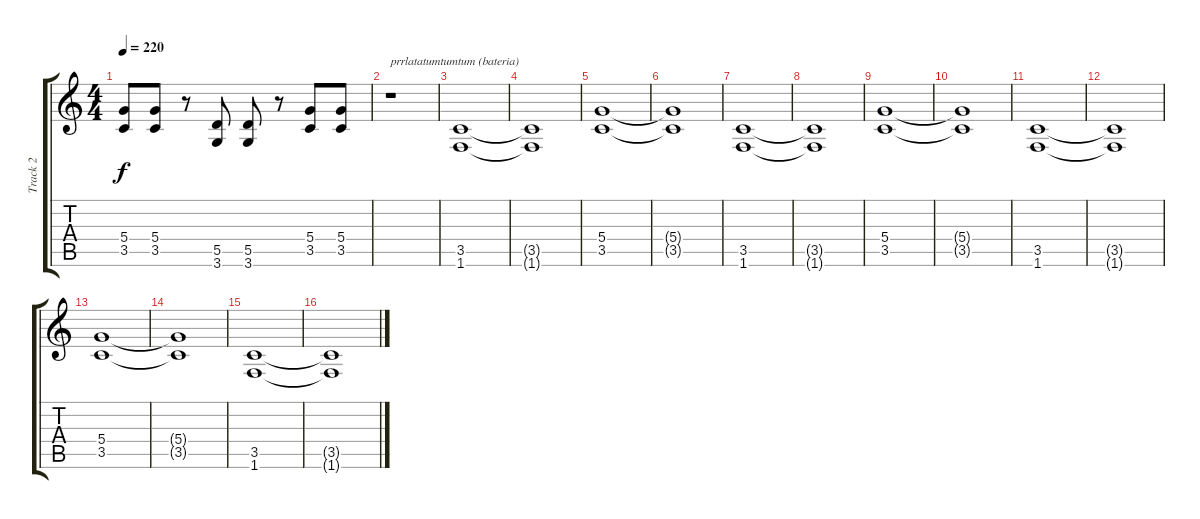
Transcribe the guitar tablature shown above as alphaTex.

\track ("Track 2" "Track 2") {instrument distortionguitar}
\staff {score tabs}
\tuning (E4 B3 G3 D3 A2 E2) {hide}
\ts (4 4)
\tempo 220
\clef g2
\ks c
(5.4 3.5).8{dy f} (5.4 3.5).8 r.8 (5.5 3.6).8 (5.5 3.6).8 r.8 (5.4 3.5).8 (5.4 3.5).8 |
r.1{txt "prrlatatumtumtum (bateria)"} |
(3.5 1.6).1 |
(3.5{t} 1.6{t}).1 |
(5.4 3.5).1 |
(5.4{t} 3.5{t}).1 |
(3.5 1.6).1 |
(3.5{t} 1.6{t}).1 |
(5.4 3.5).1 |
(5.4{t} 3.5{t}).1 |
(3.5 1.6).1 |
(3.5{t} 1.6{t}).1 |
(5.4 3.5).1 |
(5.4{t} 3.5{t}).1 |
(3.5 1.6).1 |
(3.5{t} 1.6{t}).1
